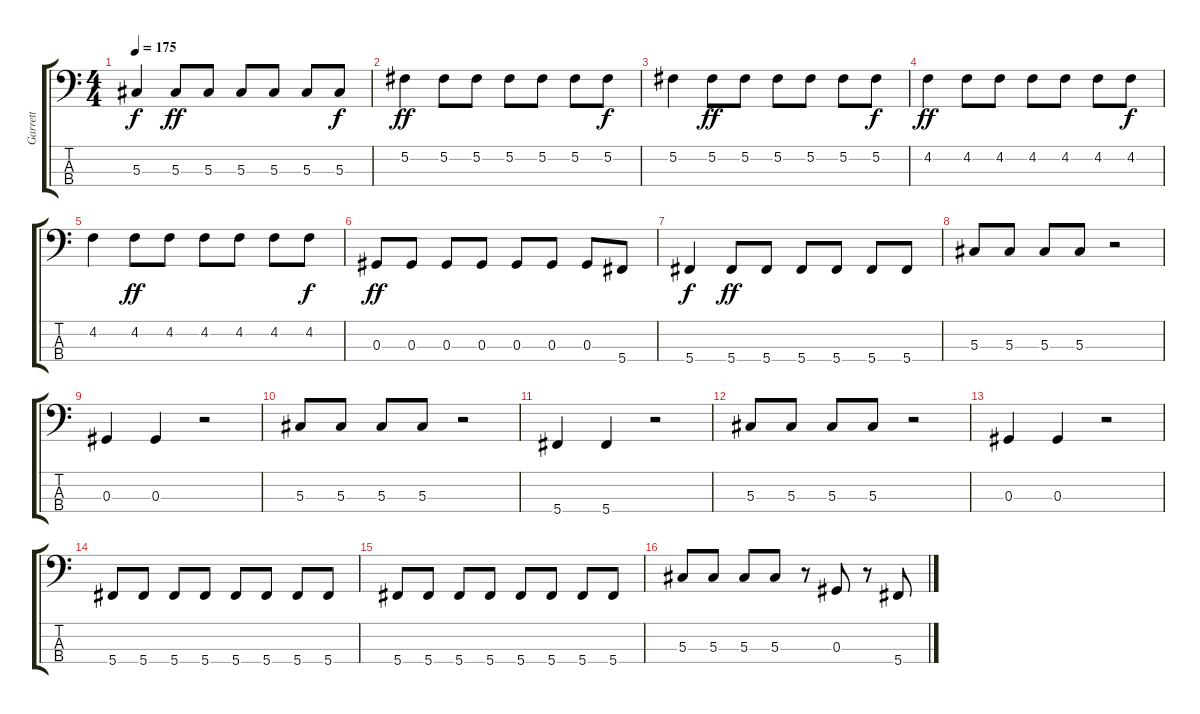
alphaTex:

\track ("Garrett" "Garrett") {instrument electricbassfinger}
\staff {score tabs}
\tuning (Gb2 Db2 Ab1 Db1) {hide}
\ts (4 4)
\tempo 175
\clef f4
\ks c
5.3.4{dy f} 5.3.8{dy ff} 5.3.8 5.3.8 5.3.8 5.3.8 5.3.8{dy f} |
5.2.4{dy ff} 5.2.8 5.2.8 5.2.8 5.2.8 5.2.8 5.2.8{dy f} |
5.2.4 5.2.8{dy ff} 5.2.8 5.2.8 5.2.8 5.2.8 5.2.8{dy f} |
4.2.4{dy ff} 4.2.8 4.2.8 4.2.8 4.2.8 4.2.8 4.2.8{dy f} |
4.2.4 4.2.8{dy ff} 4.2.8 4.2.8 4.2.8 4.2.8 4.2.8{dy f} |
0.3.8{dy ff} 0.3.8 0.3.8 0.3.8 0.3.8 0.3.8 0.3.8 5.4.8 |
5.4.4{dy f} 5.4.8{dy ff} 5.4.8 5.4.8 5.4.8 5.4.8 5.4.8 |
5.3.8 5.3.8 5.3.8 5.3.8 r.2 |
0.3.4 0.3.4 r.2 |
5.3.8 5.3.8 5.3.8 5.3.8 r.2 |
5.4.4 5.4.4 r.2 |
5.3.8 5.3.8 5.3.8 5.3.8 r.2 |
0.3.4 0.3.4 r.2 |
5.4.8 5.4.8 5.4.8 5.4.8 5.4.8 5.4.8 5.4.8 5.4.8 |
5.4.8 5.4.8 5.4.8 5.4.8 5.4.8 5.4.8 5.4.8 5.4.8 |
5.3.8 5.3.8 5.3.8 5.3.8 r.8 0.3.8 r.8 5.4.8
